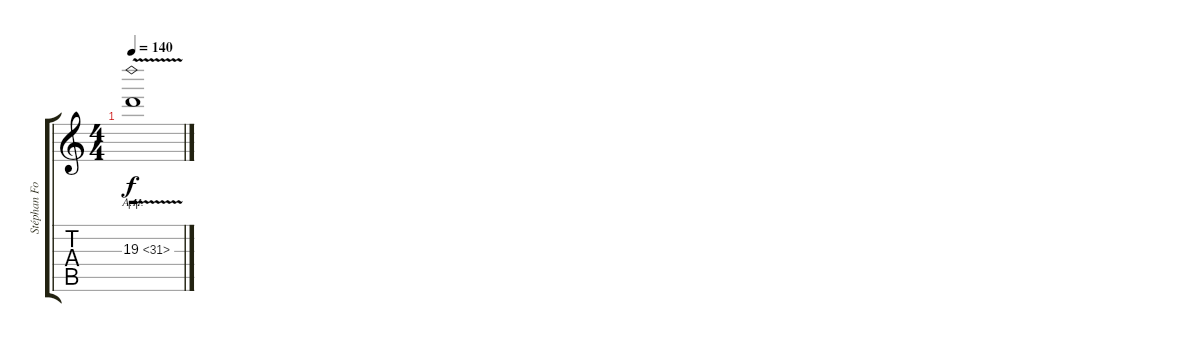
\track ("Stéphan Forté 2" "Stéphan Fo") {instrument distortionguitar}
\staff {score tabs}
\tuning (E4 B3 G3 D3 A2 E2) {hide}
\ts (4 4)
\tempo 140
\clef g2
\ks c
19.3{ah 12 v}.1{sd dy f}
